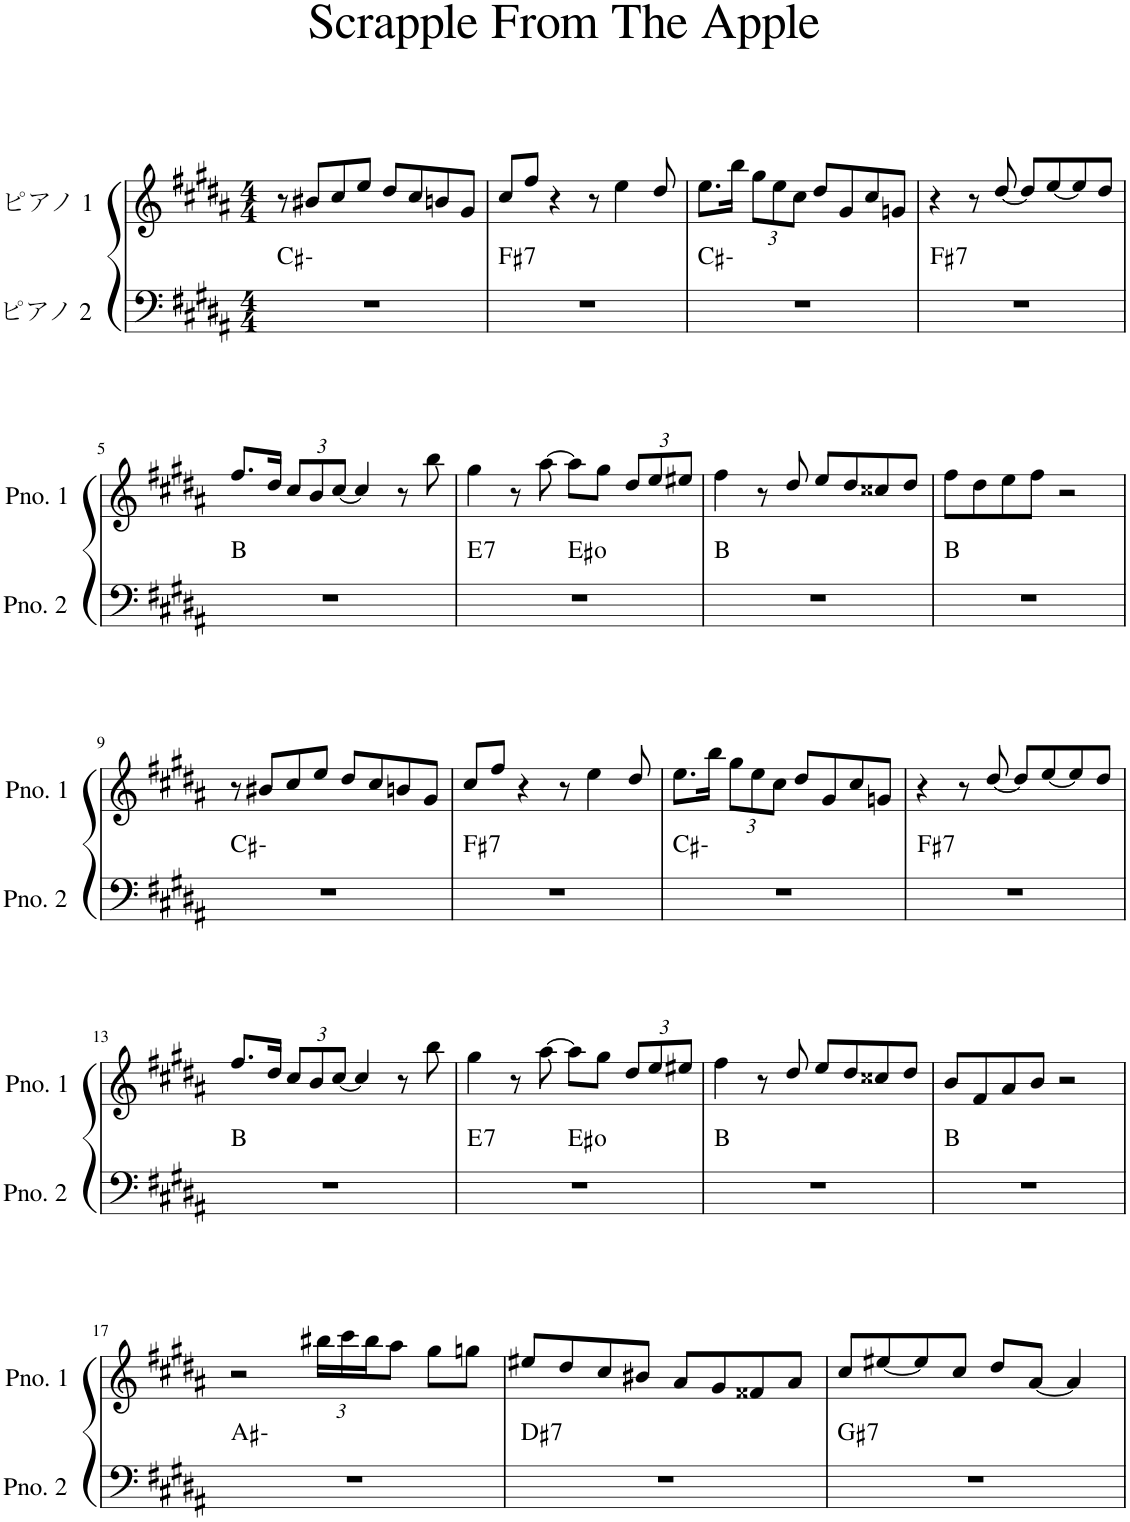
**kern	**harte	**kern
*part2	*part2	*part1
*staff2	*	*staff1
*I"ピアノ 2	*	*I"ピアノ 1
*clefF4	*	*clefG2
*k[f#c#g#d#a#]	*	*k[f#c#g#d#a#]
*M4/4	*	*M4/4
=1	=1	=1
1r	C#:min	8r
.	.	8b#X/L
.	.	8cc#/
.	.	8ee/J
.	.	8dd#/L
.	.	8cc#/
.	.	8bn/
.	.	8g#/J
=2	=2	=2
!	!LO:H:kt=7	!
1r	F#:7	8cc#/L
.	.	8ff#/J
.	.	4r
.	.	8r
.	.	4ee\
.	.	8dd#/
=3	=3	=3
1r	C#:min	8.ee\L
.	.	16bb\Jk
*	*	*Xbrackettup
.	.	12gg#\L
.	.	12ee\
.	.	12cc#\J
.	.	8dd#/L
.	.	8g#/
.	.	8cc#/
.	.	8gn/J
=4	=4	=4
!	!LO:H:kt=7	!
1r	F#:7	4r
.	.	8r
.	.	[8dd#/
.	.	8dd#/L]
.	.	[8ee/
.	.	8ee/]
.	.	8dd#/J
!!LO:LB:g=z
=5	=5	=5
1r	B:maj	8.ff#/L
.	.	16dd#/Jk
.	.	12cc#/L
.	.	12b/
.	.	[12cc#/J
.	.	4cc#/]
.	.	8r
.	.	8bb\
=6	=6	=6
!	!LO:H:kt=7	!
*^	*	*
1r	2ryy	E:7	4gg#\
.	.	.	8r
.	.	.	[8aa#\
.	2ryy	E#:dim	8aa#\L]
.	.	.	8gg#\J
.	.	.	12dd#/L
.	.	.	12ee/
.	.	.	12ee#X/J
*v	*v	*	*
=7	=7	=7
1r	B:maj	4ff#\
.	.	8r
.	.	8dd#/
.	.	8ee/L
.	.	8dd#/
.	.	8cc##X/
.	.	8dd#/J
=8	=8	=8
1r	B:maj	8ff#\L
.	.	8dd#\
.	.	8ee\
.	.	8ff#\J
.	.	2r
!!LO:LB:g=z
=9	=9	=9
1r	C#:min	8r
.	.	8b#X/L
.	.	8cc#/
.	.	8ee/J
.	.	8dd#/L
.	.	8cc#/
.	.	8bn/
.	.	8g#/J
=10	=10	=10
!	!LO:H:kt=7	!
1r	F#:7	8cc#/L
.	.	8ff#/J
.	.	4r
.	.	8r
.	.	4ee\
.	.	8dd#/
=11	=11	=11
1r	C#:min	8.ee\L
.	.	16bb\Jk
.	.	12gg#\L
.	.	12ee\
.	.	12cc#\J
.	.	8dd#/L
.	.	8g#/
.	.	8cc#/
.	.	8gn/J
=12	=12	=12
!	!LO:H:kt=7	!
1r	F#:7	4r
.	.	8r
.	.	[8dd#/
.	.	8dd#/L]
.	.	[8ee/
.	.	8ee/]
.	.	8dd#/J
!!LO:LB:g=z
=13	=13	=13
1r	B:maj	8.ff#/L
.	.	16dd#/Jk
.	.	12cc#/L
.	.	12b/
.	.	[12cc#/J
.	.	4cc#/]
.	.	8r
.	.	8bb\
=14	=14	=14
!	!LO:H:kt=7	!
*^	*	*
1r	2ryy	E:7	4gg#\
.	.	.	8r
.	.	.	[8aa#\
.	2ryy	E#:dim	8aa#\L]
.	.	.	8gg#\J
.	.	.	12dd#/L
.	.	.	12ee/
.	.	.	12ee#X/J
*v	*v	*	*
=15	=15	=15
1r	B:maj	4ff#\
.	.	8r
.	.	8dd#/
.	.	8ee/L
.	.	8dd#/
.	.	8cc##X/
.	.	8dd#/J
=16	=16	=16
1r	B:maj	8b/L
.	.	8f#/
.	.	8a#/
.	.	8b/J
.	.	2r
!!LO:LB:g=z
=17	=17	=17
1r	A#:min	2r
.	.	24bb#X\LL
.	.	24ccc#\
.	.	24bb#\J
.	.	8aa#\J
.	.	8gg#\L
.	.	8ggn\J
=18	=18	=18
!	!LO:H:kt=7	!
1r	D#:7	8ee#X/L
.	.	8dd#/
.	.	8cc#/
.	.	8b#X/J
.	.	8a#/L
.	.	8g#/
.	.	8f##X/
.	.	8a#/J
=19	=19	=19
!	!LO:H:kt=7	!
1r	G#:7	8cc#/L
.	.	[8ee#X/
.	.	8ee#/]
.	.	8cc#/J
.	.	8dd#/L
.	.	[8a#/J
.	.	4a#/]
=	=	=
*-	*-	*-
